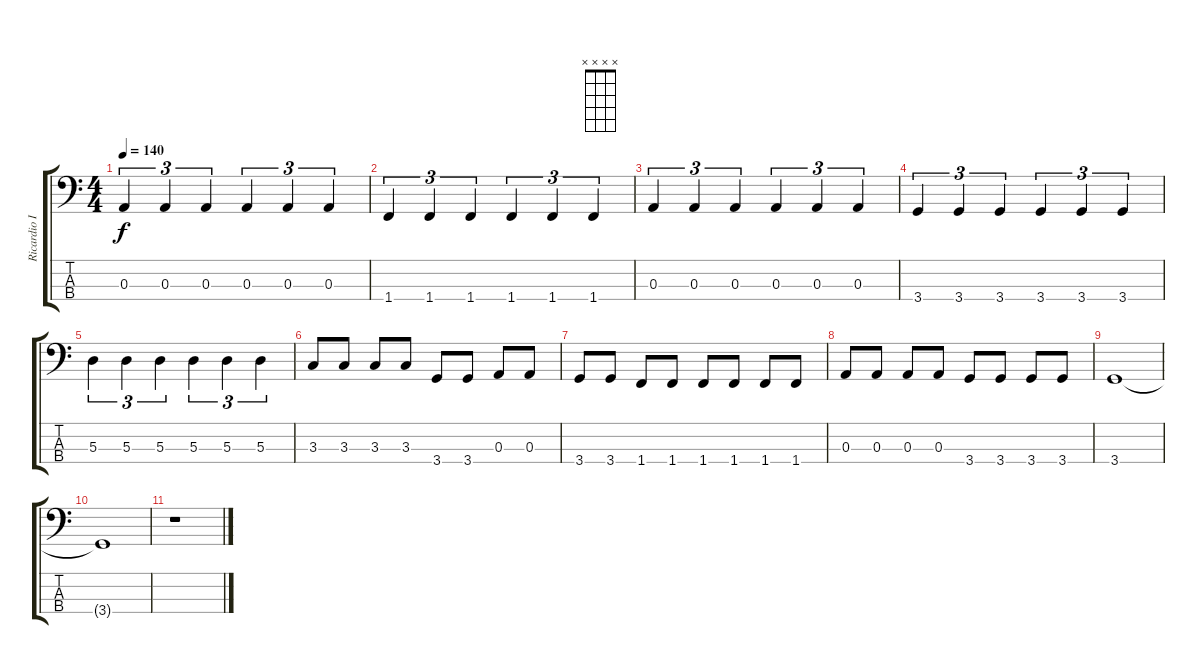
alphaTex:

\track ("Ricardio Iorio (Bajo)" "Ricardio I") {instrument electricbasspick}
\staff {score tabs}
\tuning (G2 D2 A1 E1) {hide}
\chord ("" x x x x) {firstfret 0}
\ts (4 4)
\tempo 140
\clef f4
\ks c
0.3.4{tu (3 2) dy f} 0.3.4{tu (3 2)} 0.3.4{tu (3 2)} 0.3.4{tu (3 2)} 0.3.4{tu (3 2)} 0.3.4{tu (3 2)} |
1.4.4{tu (3 2)} 1.4.4{tu (3 2)} 1.4.4{tu (3 2)} 1.4.4{tu (3 2)} 1.4.4{tu (3 2)} 1.4.4{tu (3 2)} |
0.3.4{tu (3 2)} 0.3.4{tu (3 2)} 0.3.4{tu (3 2)} 0.3.4{tu (3 2)} 0.3.4{tu (3 2)} 0.3.4{tu (3 2)} |
3.4.4{tu (3 2)} 3.4.4{tu (3 2)} 3.4.4{tu (3 2)} 3.4.4{tu (3 2)} 3.4.4{tu (3 2)} 3.4.4{tu (3 2)} |
5.3.4{tu (3 2)} 5.3.4{tu (3 2)} 5.3.4{tu (3 2)} 5.3.4{tu (3 2)} 5.3.4{tu (3 2)} 5.3.4{tu (3 2)} |
3.3.8 3.3.8 3.3.8 3.3.8 3.4.8 3.4.8 0.3.8 0.3.8 |
3.4.8 3.4.8 1.4.8 1.4.8 1.4.8 1.4.8 1.4.8 1.4.8 |
0.3.8 0.3.8 0.3.8 0.3.8 3.4.8 3.4.8 3.4.8 3.4.8 |
3.4.1{volume 0} |
3.4{t}.1 |
r.1{ch ""}
